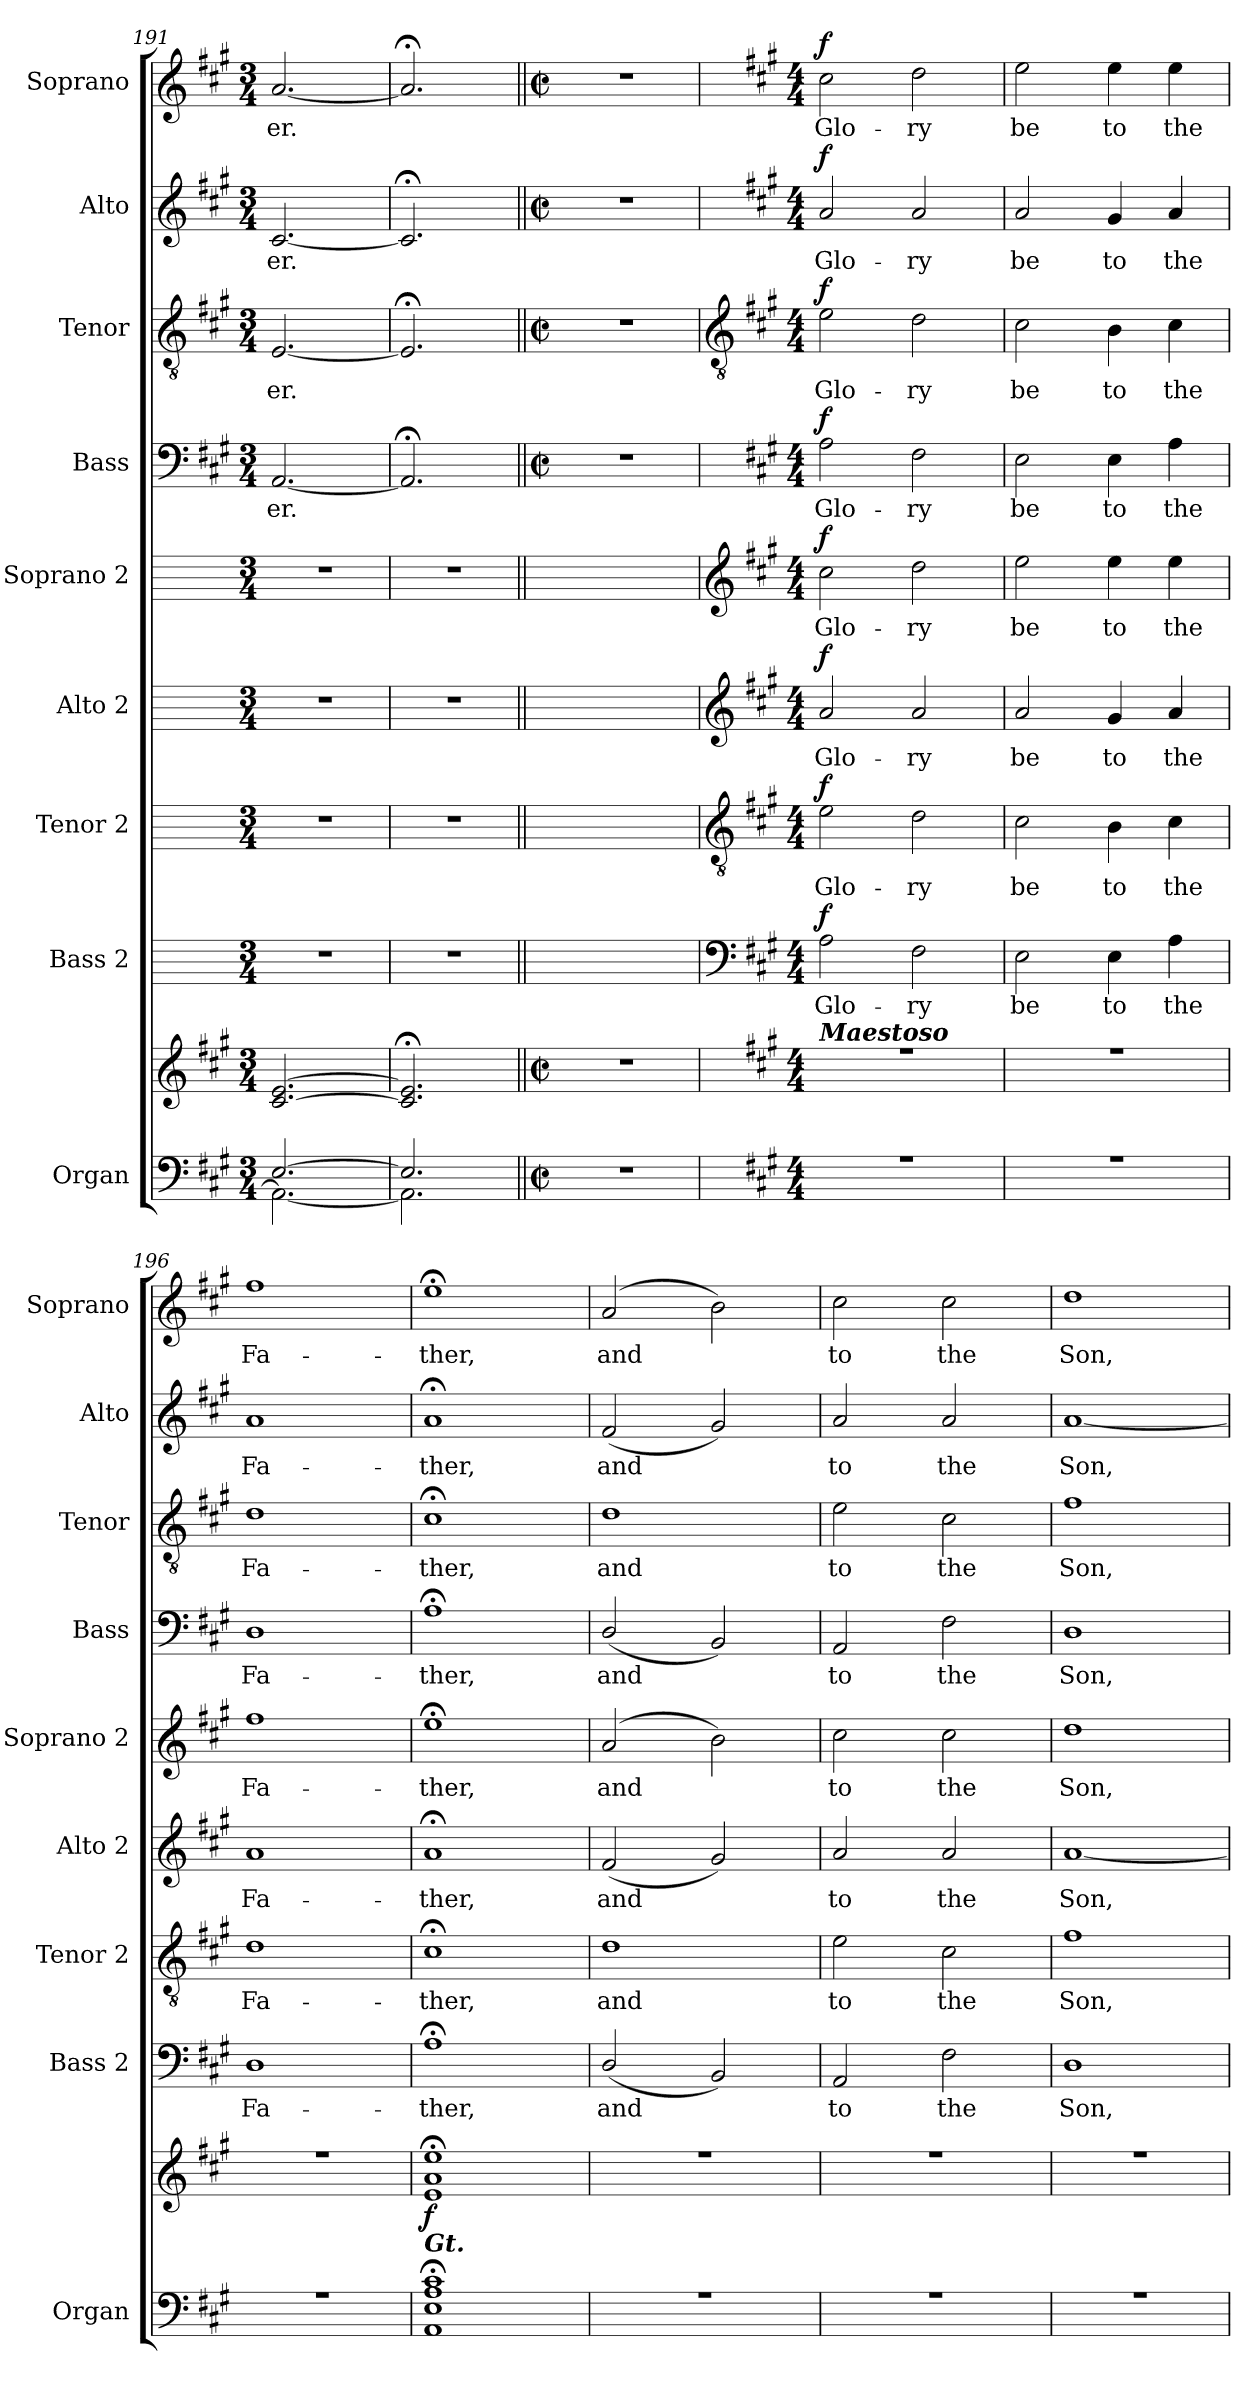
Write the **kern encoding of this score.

**kern	**kern	**dynam	**kern	**text	**dynam	**kern	**text	**dynam	**kern	**text	**dynam	**kern	**text	**dynam	**kern	**text	**dynam	**kern	**text	**dynam	**kern	**text	**dynam	**kern	**text	**dynam
*part9	*part9	*part9	*part8	*part8	*part8	*part7	*part7	*part7	*part6	*part6	*part6	*part5	*part5	*part5	*part4	*part4	*part4	*part3	*part3	*part3	*part2	*part2	*part2	*part1	*part1	*part1
*staff10	*staff9	*staff9/10	*staff8	*staff8	*staff8	*staff7	*staff7	*staff7	*staff6	*staff6	*staff6	*staff5	*staff5	*staff5	*staff4	*staff4	*staff4	*staff3	*staff3	*staff3	*staff2	*staff2	*staff2	*staff1	*staff1	*staff1
*I"Organ	*	*	*I"Bass 2	*	*	*I"Tenor 2	*	*	*I"Alto 2	*	*	*I"Soprano 2	*	*	*I"Bass	*	*	*I"Tenor	*	*	*I"Alto	*	*	*I"Soprano	*	*
*I'Organ	*	*	*I'Bass 2	*	*	*I'Tenor 2	*	*	*I'Alto 2	*	*	*I'Soprano 2	*	*	*I'Bass	*	*	*I'Tenor	*	*	*I'Alto	*	*	*I'Soprano	*	*
*clefF4	*clefG2	*	*	*	*	*	*	*	*	*	*	*	*	*	*clefF4	*	*	*clefGv2	*	*	*clefG2	*	*	*clefG2	*	*
*k[f#c#g#]	*k[f#c#g#]	*	*	*	*	*	*	*	*	*	*	*	*	*	*k[f#c#g#]	*	*	*k[f#c#g#]	*	*	*k[f#c#g#]	*	*	*k[f#c#g#]	*	*
*A:	*A:	*	*	*	*	*	*	*	*	*	*	*	*	*	*A:	*	*	*A:	*	*	*A:	*	*	*A:	*	*
*M3/4	*M3/4	*	*M3/4	*	*	*M3/4	*	*	*M3/4	*	*	*M3/4	*	*	*M3/4	*	*	*M3/4	*	*	*M3/4	*	*	*M3/4	*	*
=191	=191	=191	=191	=191	=191	=191	=191	=191	=191	=191	=191	=191	=191	=191	=191	=191	=191	=191	=191	=191	=191	=191	=191	=191	=191	=191
*^	*^	*	*	*	*	*	*	*	*	*	*	*	*	*	*	*	*	*	*	*	*	*	*	*	*	*
!	!	!	!LO:N:vis=1	!	!	!	!	!	!	!	!	!	!	!	!	!	!	!LO:LY:b	!	!	!LO:LY:b	!	!	!LO:LY:b	!	!	!LO:LY:b	!
[2.E/	2.AA\_	[2.c#/ [2.e/	2.ryy	.	2.r	.	.	2.r	.	.	2.r	.	.	2.r	.	.	[2.AA	er.	.	[2.E	er.	.	[2.c#	er.	.	[2.a	er.	.
=192	=192	=192	=192	=192	=192	=192	=192	=192	=192	=192	=192	=192	=192	=192	=192	=192	=192	=192	=192	=192	=192	=192	=192	=192	=192	=192	=192	=192
!	!	!	!LO:N:vis=1	!	!	!	!	!	!	!	!	!	!	!	!	!	!	!	!	!	!	!	!	!	!	!	!	!
2.E/]	2.AA\]	2.c#/];< 2.e/];<	2.ryy	.	2.r	.	.	2.r	.	.	2.r	.	.	2.r	.	.	2.AA;<]	.	.	2.E;<]	.	.	2.c#;<]	.	.	2.a;<]	.	.
*v	*v	*	*	*	*	*	*	*	*	*	*	*	*	*	*	*	*	*	*	*	*	*	*	*	*	*	*	*
*	*v	*v	*	*	*	*	*	*	*	*	*	*	*	*	*	*	*	*	*	*	*	*	*	*	*	*	*
=193||	=193||	=193||	=193||	=193||	=193||	=193||	=193||	=193||	=193||	=193||	=193||	=193||	=193||	=193||	=193||	=193||	=193||	=193||	=193||	=193||	=193||	=193||	=193||	=193||	=193||	=193||
*M2/2	*M2/2	*	*	*	*	*	*	*	*	*	*	*	*	*	*M2/2	*	*	*M2/2	*	*	*M2/2	*	*	*M2/2	*	*
*met(c|)	*met(c|)	*	*	*	*	*	*	*	*	*	*	*	*	*	*met(c|)	*	*	*met(c|)	*	*	*met(c|)	*	*	*met(c|)	*	*
1r	1r	.	1ryy	.	.	1ryy	.	.	1ryy	.	.	1ryy	.	.	1r	.	.	1r	.	.	1r	.	.	1r	.	.
!!LO:LB:g=z
=194	=194	=194	=194	=194	=194	=194	=194	=194	=194	=194	=194	=194	=194	=194	=194	=194	=194	=194	=194	=194	=194	=194	=194	=194	=194	=194
*	*	*	*clefF4	*	*	*clefGv2	*	*	*clefG2	*	*	*clefG2	*	*	*	*	*	*clefGv2	*	*	*	*	*	*	*	*
*	*	*	*k[f#c#g#]	*	*	*k[f#c#g#]	*	*	*k[f#c#g#]	*	*	*k[f#c#g#]	*	*	*	*	*	*	*	*	*	*	*	*	*	*
*	*	*	*A:	*	*	*A:	*	*	*A:	*	*	*A:	*	*	*	*	*	*	*	*	*	*	*	*	*	*
*M4/4	*M4/4	*	*M4/4	*	*	*M4/4	*	*	*M4/4	*	*	*M4/4	*	*	*M4/4	*	*	*M4/4	*	*	*M4/4	*	*	*M4/4	*	*
*^	*^	*	*	*	*	*	*	*	*	*	*	*	*	*	*	*	*	*	*	*	*	*	*	*	*	*
!	!	!LO:TX:a:Bi:t=Maestoso	!	!	!	!	!	!	!	!	!	!	!	!	!	!	!	!	!	!	!	!	!	!	!	!	!	!
!	!	!	!	!	!	!LO:LY:b	!LO:DY:b	!	!LO:LY:b	!LO:DY:b	!	!LO:LY:b	!LO:DY:b	!	!LO:LY:b	!LO:DY:b	!	!LO:LY:b	!LO:DY:b	!	!LO:LY:b	!LO:DY:b	!	!LO:LY:b	!LO:DY:b	!	!LO:LY:b	!LO:DY:b
1r	1ryy	1r	1ryy	.	2A	Glo-	f	2e	Glo-	f	2a	Glo-	f	2cc#	Glo-	f	2A	Glo-	f	2e	Glo-	f	2a	Glo-	f	2cc#	Glo-	f
!	!	!	!	!	!	!LO:LY:b	!	!	!LO:LY:b	!	!	!LO:LY:b	!	!	!LO:LY:b	!	!	!LO:LY:b	!	!	!LO:LY:b	!	!	!LO:LY:b	!	!	!LO:LY:b	!
.	.	.	.	.	2F#	-ry	.	2d	-ry	.	2a	-ry	.	2dd	-ry	.	2F#	-ry	.	2d	-ry	.	2a	-ry	.	2dd	-ry	.
=195	=195	=195	=195	=195	=195	=195	=195	=195	=195	=195	=195	=195	=195	=195	=195	=195	=195	=195	=195	=195	=195	=195	=195	=195	=195	=195	=195	=195
!	!	!	!	!	!	!LO:LY:b	!	!	!LO:LY:b	!	!	!LO:LY:b	!	!	!LO:LY:b	!	!	!LO:LY:b	!	!	!LO:LY:b	!	!	!LO:LY:b	!	!	!LO:LY:b	!
1r	1ryy	1r	1ryy	.	2E	be	.	2c#	be	.	2a	be	.	2ee	be	.	2E	be	.	2c#	be	.	2a	be	.	2ee	be	.
!	!	!	!	!	!	!LO:LY:b	!	!	!LO:LY:b	!	!	!LO:LY:b	!	!	!LO:LY:b	!	!	!LO:LY:b	!	!	!LO:LY:b	!	!	!LO:LY:b	!	!	!LO:LY:b	!
.	.	.	.	.	4E	to	.	4B	to	.	4g#	to	.	4ee	to	.	4E	to	.	4B	to	.	4g#	to	.	4ee	to	.
!	!	!	!	!	!	!LO:LY:b	!	!	!LO:LY:b	!	!	!LO:LY:b	!	!	!LO:LY:b	!	!	!LO:LY:b	!	!	!LO:LY:b	!	!	!LO:LY:b	!	!	!LO:LY:b	!
.	.	.	.	.	4A	the	.	4c#	the	.	4a	the	.	4ee	the	.	4A	the	.	4c#	the	.	4a	the	.	4ee	the	.
=196	=196	=196	=196	=196	=196	=196	=196	=196	=196	=196	=196	=196	=196	=196	=196	=196	=196	=196	=196	=196	=196	=196	=196	=196	=196	=196	=196	=196
!	!	!	!	!	!	!LO:LY:b	!	!	!LO:LY:b	!	!	!LO:LY:b	!	!	!LO:LY:b	!	!	!LO:LY:b	!	!	!LO:LY:b	!	!	!LO:LY:b	!	!	!LO:LY:b	!
1r	1ryy	1r	1ryy	.	1D	Fa-	.	1d	Fa-	.	1a	Fa-	.	1ff#	Fa-	.	1D	Fa-	.	1d	Fa-	.	1a	Fa-	.	1ff#	Fa-	.
=197	=197	=197	=197	=197	=197	=197	=197	=197	=197	=197	=197	=197	=197	=197	=197	=197	=197	=197	=197	=197	=197	=197	=197	=197	=197	=197	=197	=197
!	!	!LO:TX:b:Bi:t=Gt.	!	!	!	!	!	!	!	!	!	!	!	!	!	!	!	!	!	!	!	!	!	!	!	!	!	!
!	!	!	!	!LO:DY:b	!	!LO:LY:b	!	!	!LO:LY:b	!	!	!LO:LY:b	!	!	!LO:LY:b	!	!	!LO:LY:b	!	!	!LO:LY:b	!	!	!LO:LY:b	!	!	!LO:LY:b	!
1AA; 1E; 1A; 1c#;	1ryy	1e;< 1a;< 1ee;<	1ryy	f	1A;<	-ther,	.	1c#;<	-ther,	.	1a;<	-ther,	.	1ee;<	-ther,	.	1A;<	-ther,	.	1c#;<	-ther,	.	1a;<	-ther,	.	1ee;<	-ther,	.
=198	=198	=198	=198	=198	=198	=198	=198	=198	=198	=198	=198	=198	=198	=198	=198	=198	=198	=198	=198	=198	=198	=198	=198	=198	=198	=198	=198	=198
!	!	!	!	!	!	!LO:LY:b	!	!	!LO:LY:b	!	!	!LO:LY:b	!	!	!LO:LY:b	!	!	!LO:LY:b	!	!	!LO:LY:b	!	!	!LO:LY:b	!	!	!LO:LY:b	!
1r	1ryy	1r	1ryy	.	(<2D/	and	.	1d	and	.	(<2f#	and	.	(<2a	and	.	(<2D/	and	.	1d	and	.	(<2f#	and	.	(<2a	and	.
.	.	.	.	.	2BB)	.	.	.	.	.	2g#)	.	.	2b)	.	.	2BB)	.	.	.	.	.	2g#)	.	.	2b)	.	.
=199	=199	=199	=199	=199	=199	=199	=199	=199	=199	=199	=199	=199	=199	=199	=199	=199	=199	=199	=199	=199	=199	=199	=199	=199	=199	=199	=199	=199
!	!	!	!	!	!	!LO:LY:b	!	!	!LO:LY:b	!	!	!LO:LY:b	!	!	!LO:LY:b	!	!	!LO:LY:b	!	!	!LO:LY:b	!	!	!LO:LY:b	!	!	!LO:LY:b	!
1r	1ryy	1r	1ryy	.	2AA	to	.	2e	to	.	2a	to	.	2cc#	to	.	2AA	to	.	2e	to	.	2a	to	.	2cc#	to	.
!	!	!	!	!	!	!LO:LY:b	!	!	!LO:LY:b	!	!	!LO:LY:b	!	!	!LO:LY:b	!	!	!LO:LY:b	!	!	!LO:LY:b	!	!	!LO:LY:b	!	!	!LO:LY:b	!
.	.	.	.	.	2F#	the	.	2c#	the	.	2a	the	.	2cc#	the	.	2F#	the	.	2c#	the	.	2a	the	.	2cc#	the	.
=200	=200	=200	=200	=200	=200	=200	=200	=200	=200	=200	=200	=200	=200	=200	=200	=200	=200	=200	=200	=200	=200	=200	=200	=200	=200	=200	=200	=200
!	!	!	!	!	!	!LO:LY:b	!	!	!LO:LY:b	!	!	!LO:LY:b	!	!	!LO:LY:b	!	!	!LO:LY:b	!	!	!LO:LY:b	!	!	!LO:LY:b	!	!	!LO:LY:b	!
1r	1ryy	1r	1ryy	.	1D	Son,	.	1f#	Son,	.	[1a	Son,	.	1dd	Son,	.	1D	Son,	.	1f#	Son,	.	[1a	Son,	.	1dd	Son,	.
*v	*v	*	*	*	*	*	*	*	*	*	*	*	*	*	*	*	*	*	*	*	*	*	*	*	*	*	*	*
*	*v	*v	*	*	*	*	*	*	*	*	*	*	*	*	*	*	*	*	*	*	*	*	*	*	*	*	*
=	=	=	=	=	=	=	=	=	=	=	=	=	=	=	=	=	=	=	=	=	=	=	=	=	=	=
*-	*-	*-	*-	*-	*-	*-	*-	*-	*-	*-	*-	*-	*-	*-	*-	*-	*-	*-	*-	*-	*-	*-	*-	*-	*-	*-
